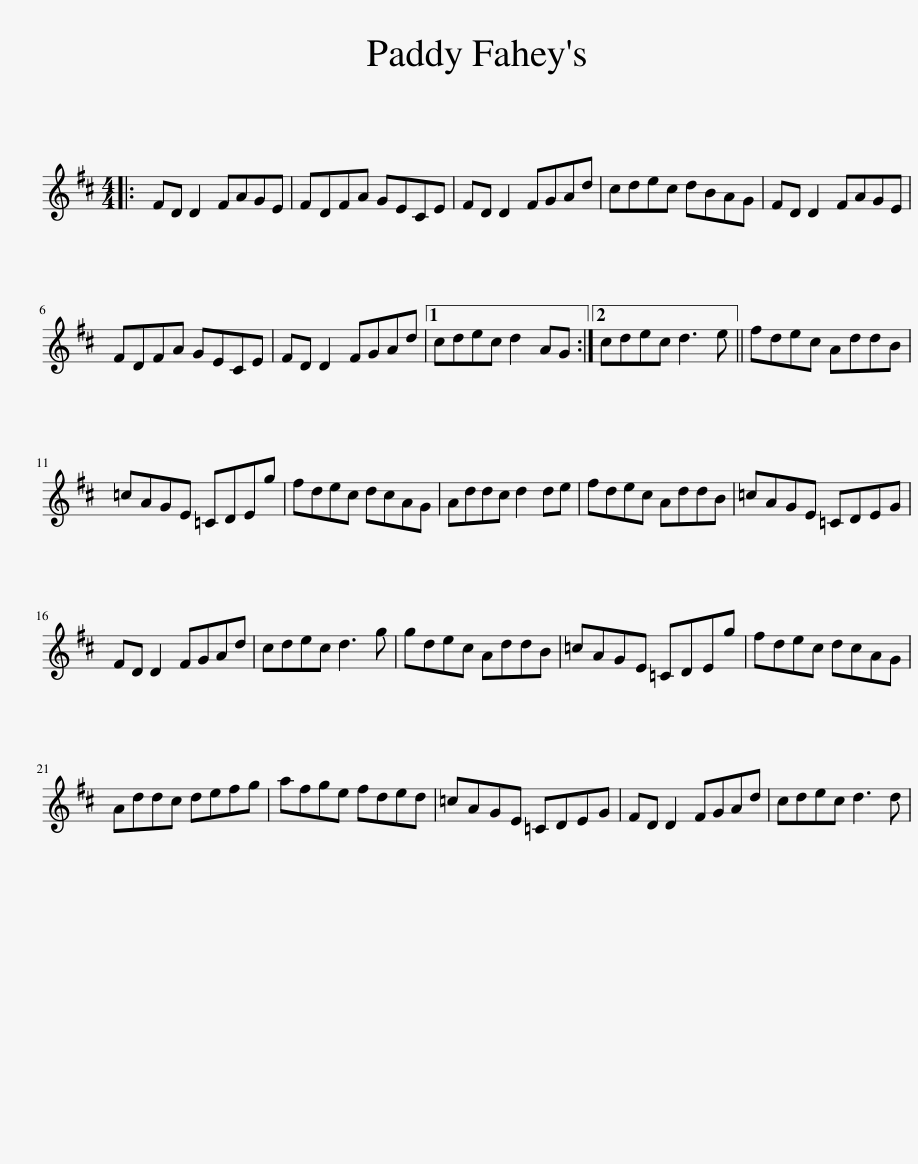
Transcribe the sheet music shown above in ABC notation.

X:1
L:1/8
M:4/4
I:linebreak $
K:D
V:1 treble
V:1
|: FD D2 FAGE | FDFA GECE | FD D2 FGAd | cdec dBAG | FD D2 FAGE |$ %5
 FDFA GECE | FD D2 FGAd |1 cdec d2 AG :|2 cdec d3 e || fdec AddB |$ %10
 =cAGE =CDEg | fdec dcAG | Addc d2 de | fdec AddB | =cAGE =CDEG |$ %15
 FD D2 FGAd | cdec d3 g | gdec AddB | =cAGE =CDEg | fdec dcAG |$ %20
 Addc defg | afge fded | =cAGE =CDEG | FD D2 FGAd | cdec d3 d | %25
